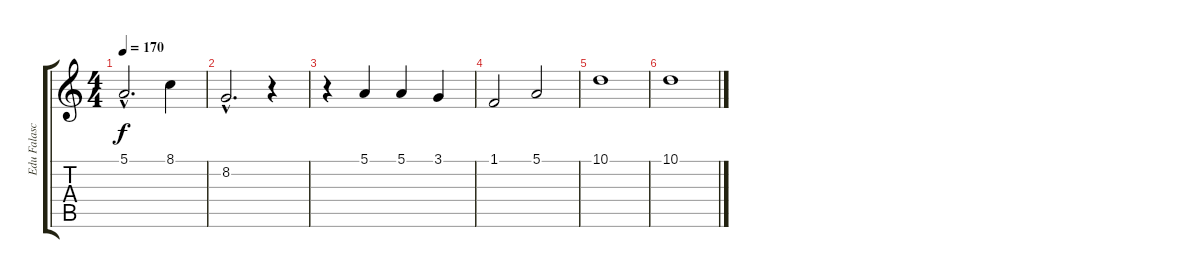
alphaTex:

\track ("Edu Falaschi" "Edu Falasc") {instrument lead6voice}
\staff {score tabs}
\tuning (E4 B3 G3 D3 A2 E2) {hide}
\ts (4 4)
\tempo 170
\clef g2
\ks c
5.1{hac}.2{d dy f} 8.1.4 |
8.2{hac}.2{d} r.4 |
r.4 5.1.4 5.1.4 3.1.4 |
1.1.2 5.1.2 |
10.1.1 |
10.1.1
